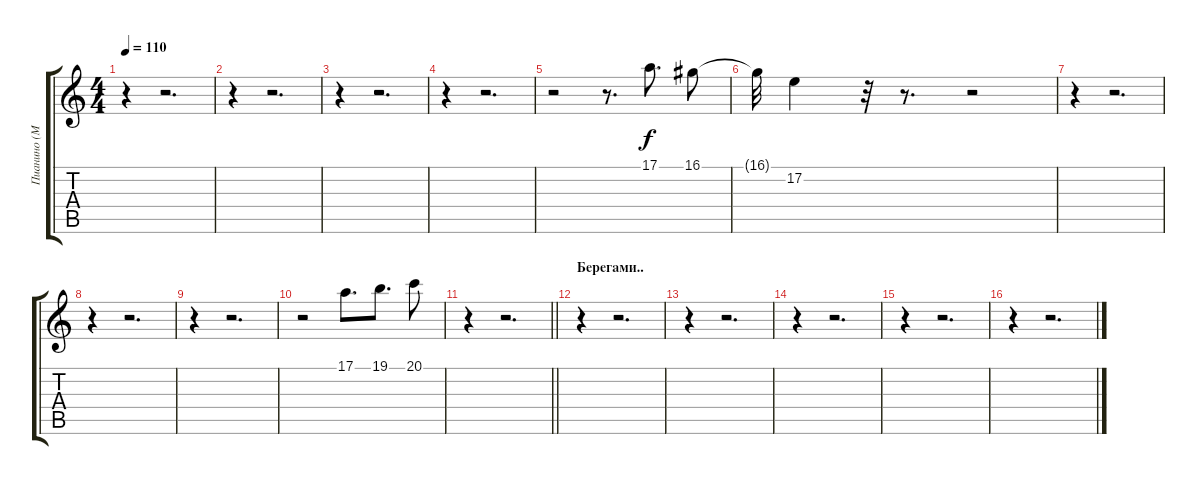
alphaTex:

\track ("Пианино (Макс Йорик)" "Пианино (М") {instrument acousticgrandpiano}
\staff {score tabs}
\tuning (E4 B3 G3 D3 A2 E2) {hide}
\ts (4 4)
\tempo 110
\clef g2
\ks c
r.4{dy f} r.2{d} |
r.4 r.2{d} |
r.4 r.2{d} |
r.4 r.2{d} |
r.2 r.8{d} 17.1.8{d} 16.1.8 |
16.1{t}.32 17.2.4 r.32 r.8{d} r.2 |
r.4 r.2{d} |
r.4 r.2{d} |
r.4 r.2{d} |
r.2 17.1.8{d} 19.1.8{d} 20.1.8 |
\barLineRight lightlight
r.4 r.2{d} |
\section ("" "Берегами..")
r.4 r.2{d} |
r.4 r.2{d} |
r.4 r.2{d} |
r.4 r.2{d} |
r.4 r.2{d}
